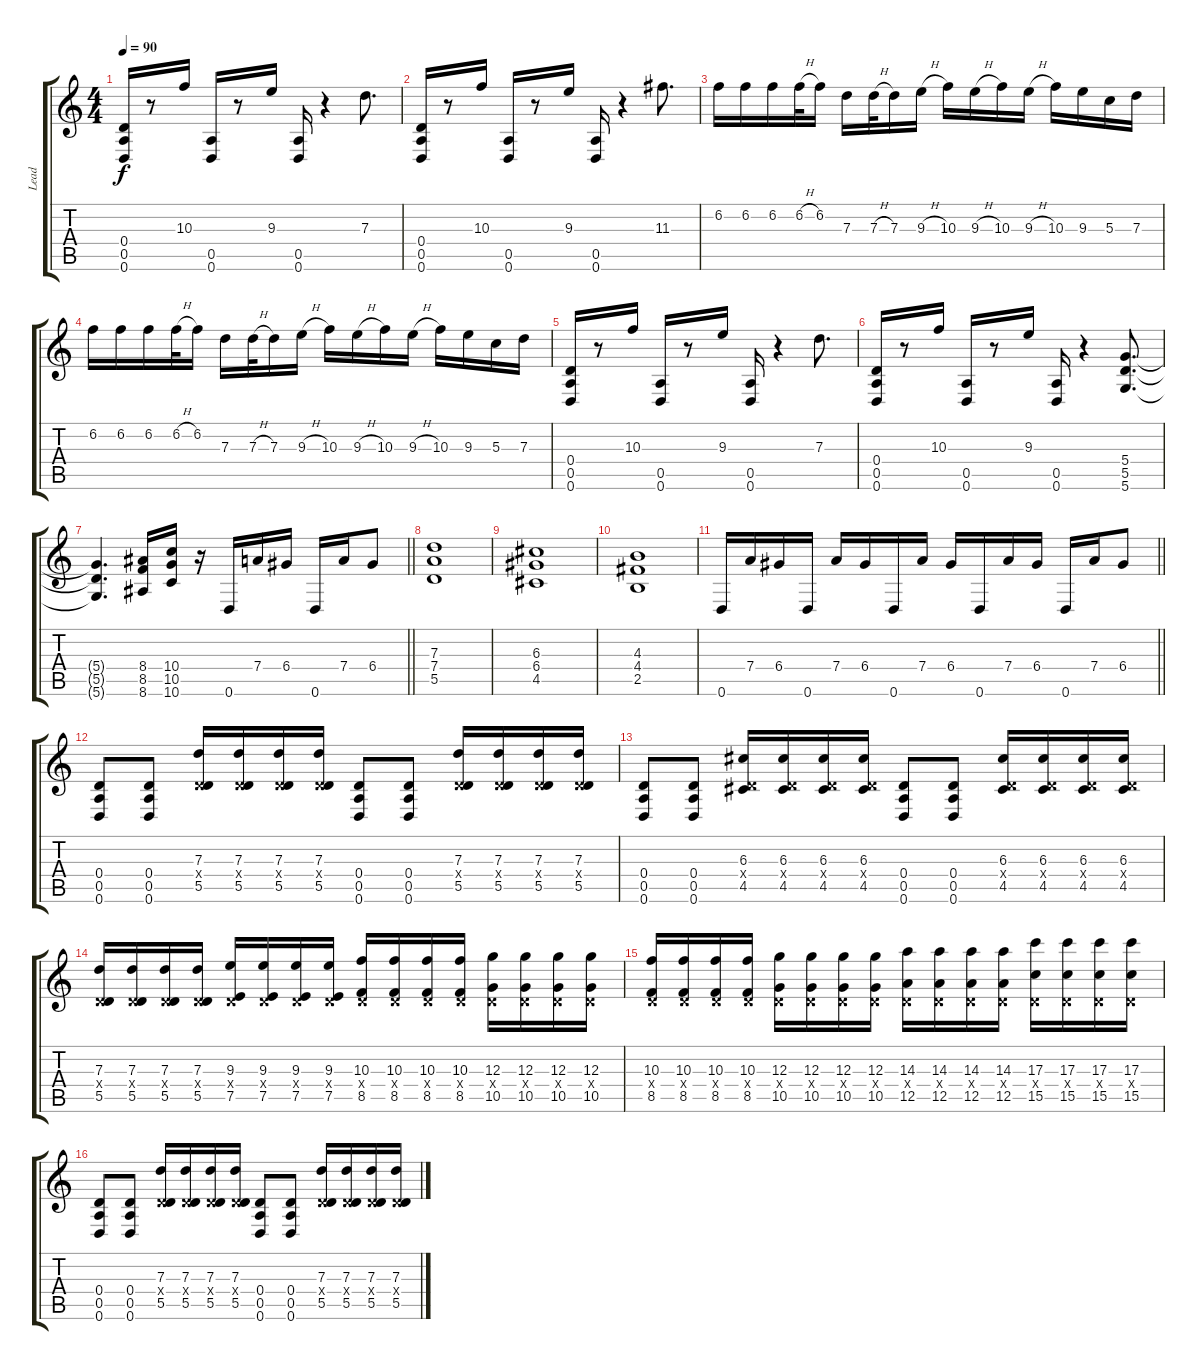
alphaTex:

\track ("Lead" "Lead") {instrument overdrivenguitar}
\staff {score tabs}
\tuning (E4 B3 G3 D3 A2 D2) {hide}
\ts (4 4)
\tempo 90
\clef g2
\ks c
(0.4 0.5 0.6).16{dy f} r.8 10.3.16 (0.5 0.6).16 r.8 9.3.16 (0.5 0.6).16 r.4 7.3.8{d} |
(0.4 0.5 0.6).16 r.8 10.3.16 (0.5 0.6).16 r.8 9.3.16 (0.5 0.6).16 r.4 11.3.8{d} |
6.2.16 6.2.16 6.2.16 6.2{h}.32 6.2.16 7.3.16 7.3{h}.32 7.3.16 9.3{h}.16 10.3.16 9.3{h}.16 10.3.16 9.3{h}.16 10.3.16 9.3.16 5.3.16 7.3.16 |
6.2.16 6.2.16 6.2.16 6.2{h}.32 6.2.16 7.3.16 7.3{h}.32 7.3.16 9.3{h}.16 10.3.16 9.3{h}.16 10.3.16 9.3{h}.16 10.3.16 9.3.16 5.3.16 7.3.16 |
(0.4 0.5 0.6).16 r.8 10.3.16 (0.5 0.6).16 r.8 9.3.16 (0.5 0.6).16 r.4 7.3.8{d} |
(0.4 0.5 0.6).16 r.8 10.3.16 (0.5 0.6).16 r.8 9.3.16 (0.5 0.6).16 r.4 (5.4 5.5 5.6).8{d} |
\barLineRight lightlight
(5.4{t} 5.5{t} 5.6{t}).4{d} (8.4 8.5 8.6).16 (10.4 10.5 10.6).16 r.16 0.6.16 7.4.16 6.4.16 0.6.16 7.4.16 6.4.8 |
(7.3 7.4 5.5).1 |
(6.3 6.4 4.5).1 |
(4.3 4.4 2.5).1 |
\barLineRight lightlight
0.6.16 7.4.16 6.4.16 0.6.16 7.4.16 6.4.16 0.6.16 7.4.16 6.4.16 0.6.16 7.4.16 6.4.16 0.6.16 7.4.16 6.4.8 |
(0.4 0.5 0.6).8 (0.4 0.5 0.6).8 (7.3 0.4{x} 5.5).16 (7.3 0.4{x} 5.5).16 (7.3 0.4{x} 5.5).16 (7.3 0.4{x} 5.5).16 (0.4 0.5 0.6).8 (0.4 0.5 0.6).8 (7.3 0.4{x} 5.5).16 (7.3 0.4{x} 5.5).16 (7.3 0.4{x} 5.5).16 (7.3 0.4{x} 5.5).16 |
(0.4 0.5 0.6).8 (0.4 0.5 0.6).8 (6.3 0.4{x} 4.5).16 (6.3 0.4{x} 4.5).16 (6.3 0.4{x} 4.5).16 (6.3 0.4{x} 4.5).16 (0.4 0.5 0.6).8 (0.4 0.5 0.6).8 (6.3 0.4{x} 4.5).16 (6.3 0.4{x} 4.5).16 (6.3 0.4{x} 4.5).16 (6.3 0.4{x} 4.5).16 |
(7.3 0.4{x} 5.5).16 (7.3 0.4{x} 5.5).16 (7.3 0.4{x} 5.5).16 (7.3 0.4{x} 5.5).16 (9.3 0.4{x} 7.5).16 (9.3 0.4{x} 7.5).16 (9.3 0.4{x} 7.5).16 (9.3 0.4{x} 7.5).16 (10.3 0.4{x} 8.5).16 (10.3 0.4{x} 8.5).16 (10.3 0.4{x} 8.5).16 (10.3 0.4{x} 8.5).16 (12.3 0.4{x} 10.5).16 (12.3 0.4{x} 10.5).16 (12.3 0.4{x} 10.5).16 (12.3 0.4{x} 10.5).16 |
(10.3 0.4{x} 8.5).16 (10.3 0.4{x} 8.5).16 (10.3 0.4{x} 8.5).16 (10.3 0.4{x} 8.5).16 (12.3 0.4{x} 10.5).16 (12.3 0.4{x} 10.5).16 (12.3 0.4{x} 10.5).16 (12.3 0.4{x} 10.5).16 (14.3 0.4{x} 12.5).16 (14.3 0.4{x} 12.5).16 (14.3 0.4{x} 12.5).16 (14.3 0.4{x} 12.5).16 (17.3 0.4{x} 15.5).16 (17.3 0.4{x} 15.5).16 (17.3 0.4{x} 15.5).16 (17.3 0.4{x} 15.5).16 |
(0.4 0.5 0.6).8 (0.4 0.5 0.6).8 (7.3 0.4{x} 5.5).16 (7.3 0.4{x} 5.5).16 (7.3 0.4{x} 5.5).16 (7.3 0.4{x} 5.5).16 (0.4 0.5 0.6).8 (0.4 0.5 0.6).8 (7.3 0.4{x} 5.5).16 (7.3 0.4{x} 5.5).16 (7.3 0.4{x} 5.5).16 (7.3 0.4{x} 5.5).16
